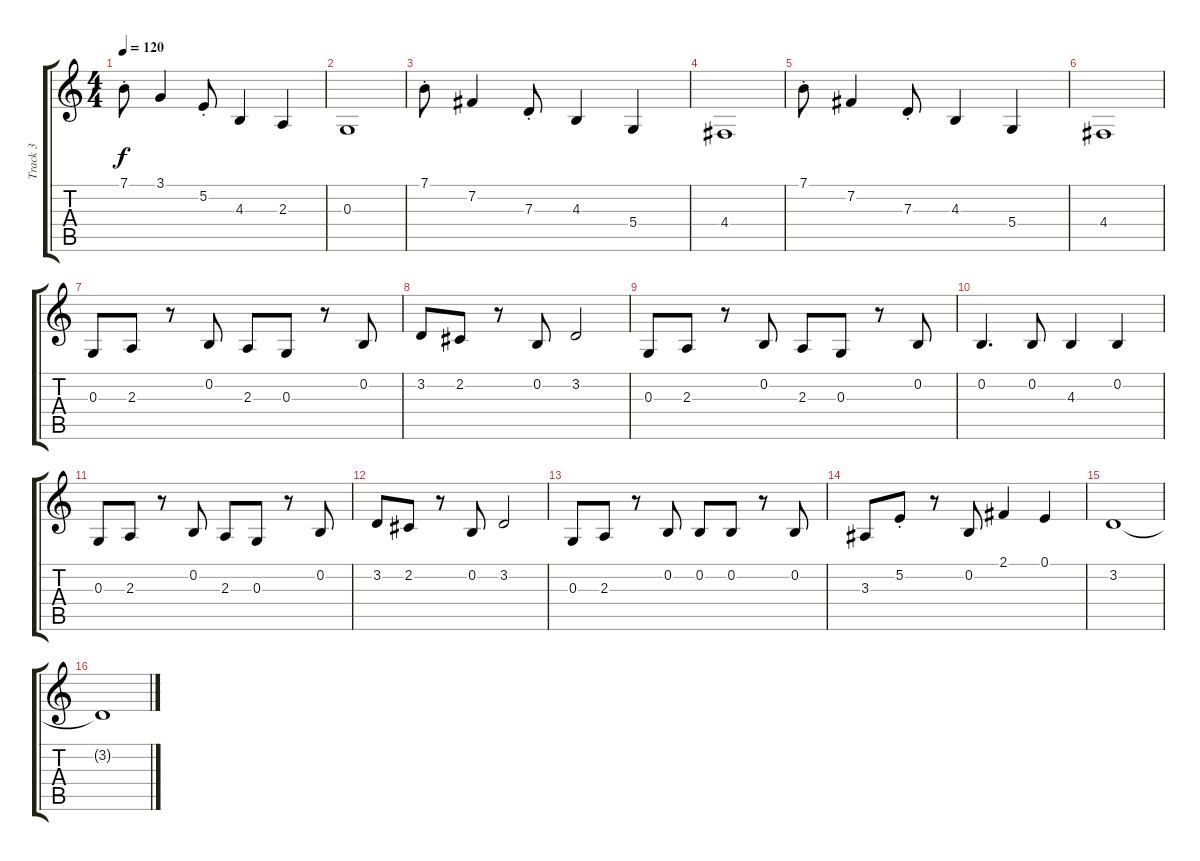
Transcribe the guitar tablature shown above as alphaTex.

\track ("Track 3" "Track 3") {instrument cello}
\staff {score tabs}
\tuning (E4 B3 G3 D3 A2 E2) {hide}
\ts (4 4)
\tempo 120
\clef g2
\ks c
7.1{st}.8{dy f} 3.1.4 5.2{st}.8 4.3.4 2.3.4 |
0.3.1 |
7.1{st}.8 7.2.4 7.3{st}.8 4.3.4 5.4.4 |
4.4.1 |
7.1{st}.8 7.2.4 7.3{st}.8 4.3.4 5.4.4 |
4.4.1 |
0.3.8 2.3.8 r.8 0.2.8 2.3.8 0.3.8 r.8 0.2.8 |
3.2.8 2.2.8 r.8 0.2.8 3.2.2 |
0.3.8 2.3.8 r.8 0.2.8 2.3.8 0.3.8 r.8 0.2.8 |
0.2.4{d} 0.2.8 4.3.4 0.2.4 |
0.3.8 2.3.8 r.8 0.2.8 2.3.8 0.3.8 r.8 0.2.8 |
3.2.8 2.2.8 r.8 0.2.8 3.2.2 |
0.3.8 2.3.8 r.8 0.2.8 0.2.8 0.2.8 r.8 0.2.8 |
3.3.8 5.2{st}.8 r.8 0.2.8 2.1.4 0.1.4 |
3.2.1 |
3.2{t}.1
